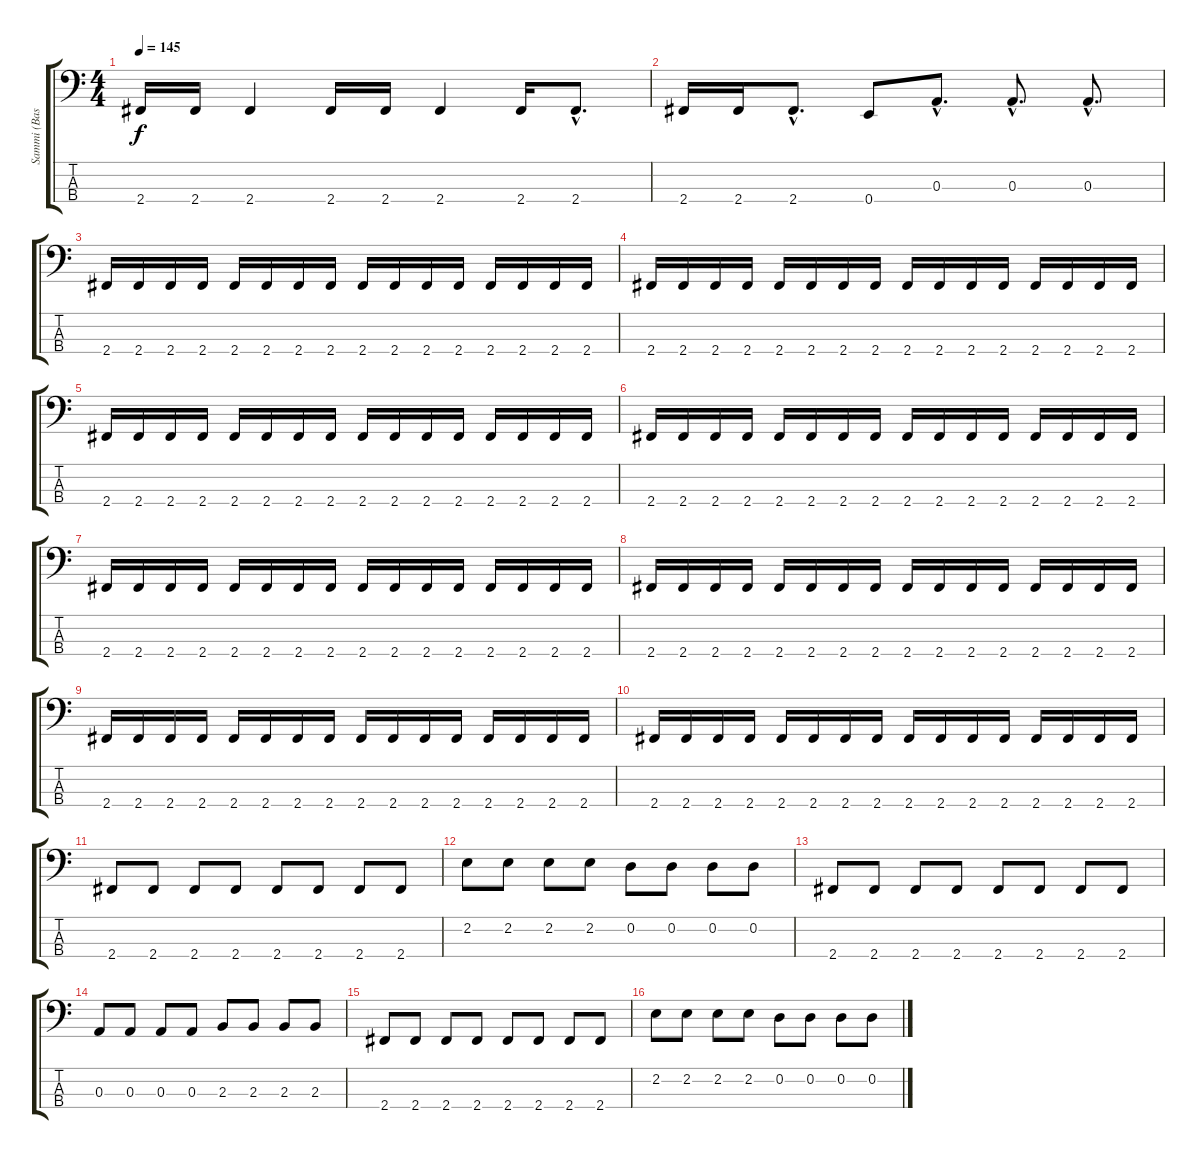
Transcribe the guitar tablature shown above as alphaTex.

\track ("Sammi (Bass Guitar)" "Sammi (Bas") {instrument electricbassfinger}
\staff {score tabs}
\tuning (G2 D2 A1 E1) {hide}
\ts (4 4)
\tempo 145
\clef f4
\ks c
2.4.16{dy f} 2.4.16 2.4.4 2.4.16 2.4.16 2.4.4 2.4.16 2.4{hac}.8{d} |
2.4.16 2.4.16 2.4{hac}.8{d} 0.4.8 0.3{hac}.8{d} 0.3{hac}.8{d} 0.3{hac}.8{d} |
2.4.16 2.4.16 2.4.16 2.4.16 2.4.16 2.4.16 2.4.16 2.4.16 2.4.16 2.4.16 2.4.16 2.4.16 2.4.16 2.4.16 2.4.16 2.4.16 |
2.4.16 2.4.16 2.4.16 2.4.16 2.4.16 2.4.16 2.4.16 2.4.16 2.4.16 2.4.16 2.4.16 2.4.16 2.4.16 2.4.16 2.4.16 2.4.16 |
2.4.16 2.4.16 2.4.16 2.4.16 2.4.16 2.4.16 2.4.16 2.4.16 2.4.16 2.4.16 2.4.16 2.4.16 2.4.16 2.4.16 2.4.16 2.4.16 |
2.4.16 2.4.16 2.4.16 2.4.16 2.4.16 2.4.16 2.4.16 2.4.16 2.4.16 2.4.16 2.4.16 2.4.16 2.4.16 2.4.16 2.4.16 2.4.16 |
2.4.16 2.4.16 2.4.16 2.4.16 2.4.16 2.4.16 2.4.16 2.4.16 2.4.16 2.4.16 2.4.16 2.4.16 2.4.16 2.4.16 2.4.16 2.4.16 |
2.4.16 2.4.16 2.4.16 2.4.16 2.4.16 2.4.16 2.4.16 2.4.16 2.4.16 2.4.16 2.4.16 2.4.16 2.4.16 2.4.16 2.4.16 2.4.16 |
2.4.16 2.4.16 2.4.16 2.4.16 2.4.16 2.4.16 2.4.16 2.4.16 2.4.16 2.4.16 2.4.16 2.4.16 2.4.16 2.4.16 2.4.16 2.4.16 |
2.4.16 2.4.16 2.4.16 2.4.16 2.4.16 2.4.16 2.4.16 2.4.16 2.4.16 2.4.16 2.4.16 2.4.16 2.4.16 2.4.16 2.4.16 2.4.16 |
2.4.8 2.4.8 2.4.8 2.4.8 2.4.8 2.4.8 2.4.8 2.4.8 |
2.2.8 2.2.8 2.2.8 2.2.8 0.2.8 0.2.8 0.2.8 0.2.8 |
2.4.8 2.4.8 2.4.8 2.4.8 2.4.8 2.4.8 2.4.8 2.4.8 |
0.3.8 0.3.8 0.3.8 0.3.8 2.3.8 2.3.8 2.3.8 2.3.8 |
2.4.8 2.4.8 2.4.8 2.4.8 2.4.8 2.4.8 2.4.8 2.4.8 |
2.2.8 2.2.8 2.2.8 2.2.8 0.2.8 0.2.8 0.2.8 0.2.8
